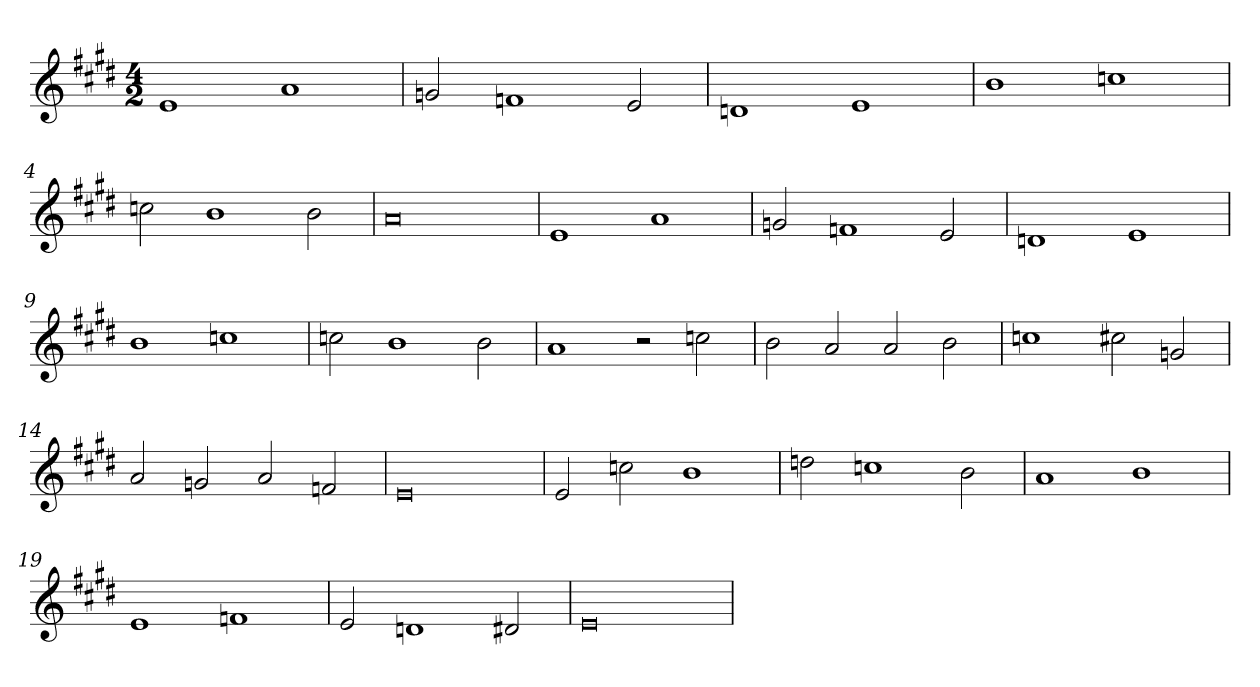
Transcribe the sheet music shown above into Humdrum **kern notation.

**kern
*part1
*staff1
*clefG2
*k[f#c#g#d#]
*E:
*M4/2
=
1e
1a
=1
2gn
1fn
2e
=2
1dn
1e
=3
1b
1ccn
=4
2ccn
1b
2b
=5
0a
=6
1e
1a
=7
2gn
1fn
2e
=8
1dn
1e
=9
1b
1ccn
=10
2ccn
1b
2b
=11
1a
2r
2ccn
=12
2b
2a
2a
2b
=13
1ccn
2cc#
2gn
=14
2a
2gn
2a
2fn
=15
0e
=16
2e
2ccn
1b
=17
2ddn
1ccn
2b
=18
1a
1b
=19
1e
1fn
=20
2e
1dn
2d#
=21
0e
=
*-
